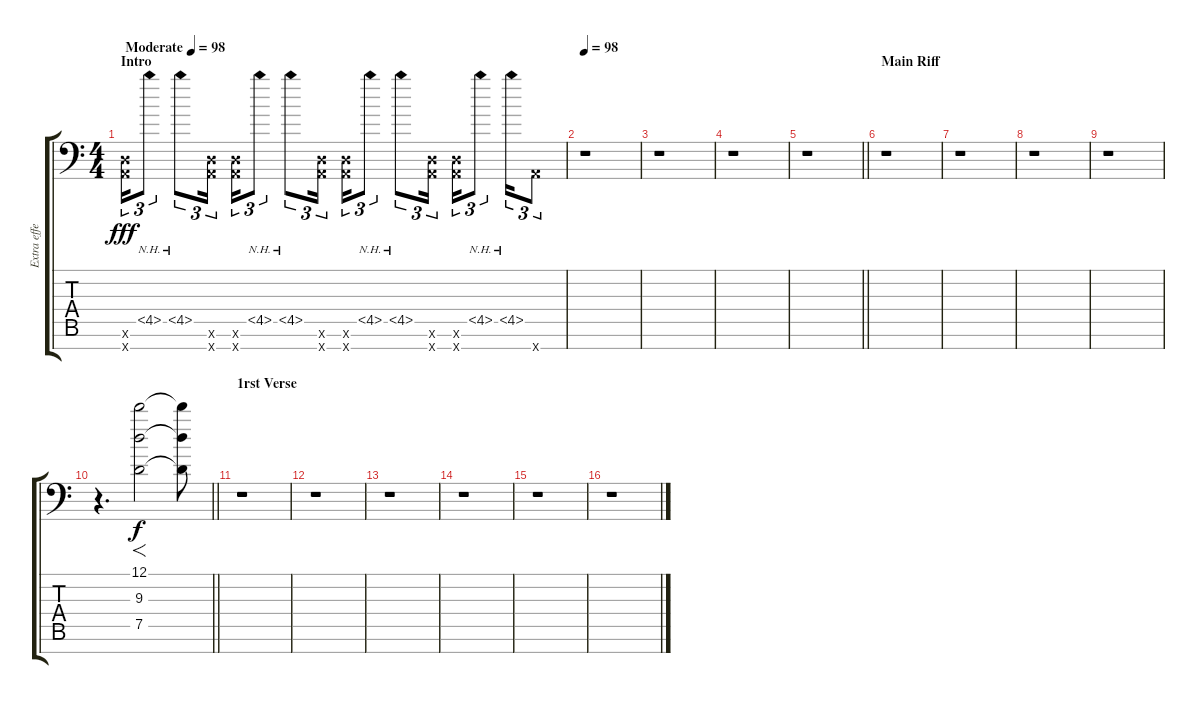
\track ("Extra effects" "Extra effe") {instrument overdrivenguitar}
\staff {score tabs}
\tuning (D4 A3 F3 C3 G2 D2 A1) {hide}
\ts (4 4)
\section ("" "Intro")
\tempo (98 "Moderate")
\tempo 94
\tempo (98 "Moderate")
\clef f4
\ks c
(0.6{x} 0.7{x}).16{tu (3 2) dy fff volume 3 instrument overdrivenguitar} 4.5{nh}.8{tu (3 2)} 4.5{nh}.8{tu (3 2)} (0.6{x} 0.7{x}).16{tu (3 2)} (0.6{x} 0.7{x}).16{tu (3 2)} 4.5{nh}.8{tu (3 2)} 4.5{nh}.8{tu (3 2)} (0.6{x} 0.7{x}).16{tu (3 2)} (0.6{x} 0.7{x}).16{tu (3 2)} 4.5{nh}.8{tu (3 2)} 4.5{nh}.8{tu (3 2)} (0.6{x} 0.7{x}).16{tu (3 2)} (0.6{x} 0.7{x}).16{tu (3 2)} 4.5{nh}.8{tu (3 2)} 4.5{nh}.16{tu (3 2)} 0.7{x}.8{tu (3 2)} |
\tempo 98
r.1 |
r.1 |
r.1 |
\barLineRight lightlight
r.1 |
\section ("" "Main Riff")
r.1 |
r.1 |
r.1 |
r.1 |
\barLineRight lightlight
r.4{d} (12.1 9.3 7.5).2{f dy f volume 7 instrument reversecymbal} (12.1{t} 9.3{t} 7.5{t}).8 |
\section ("" "1rst Verse")
r.1 |
r.1 |
r.1 |
r.1 |
r.1 |
r.1
